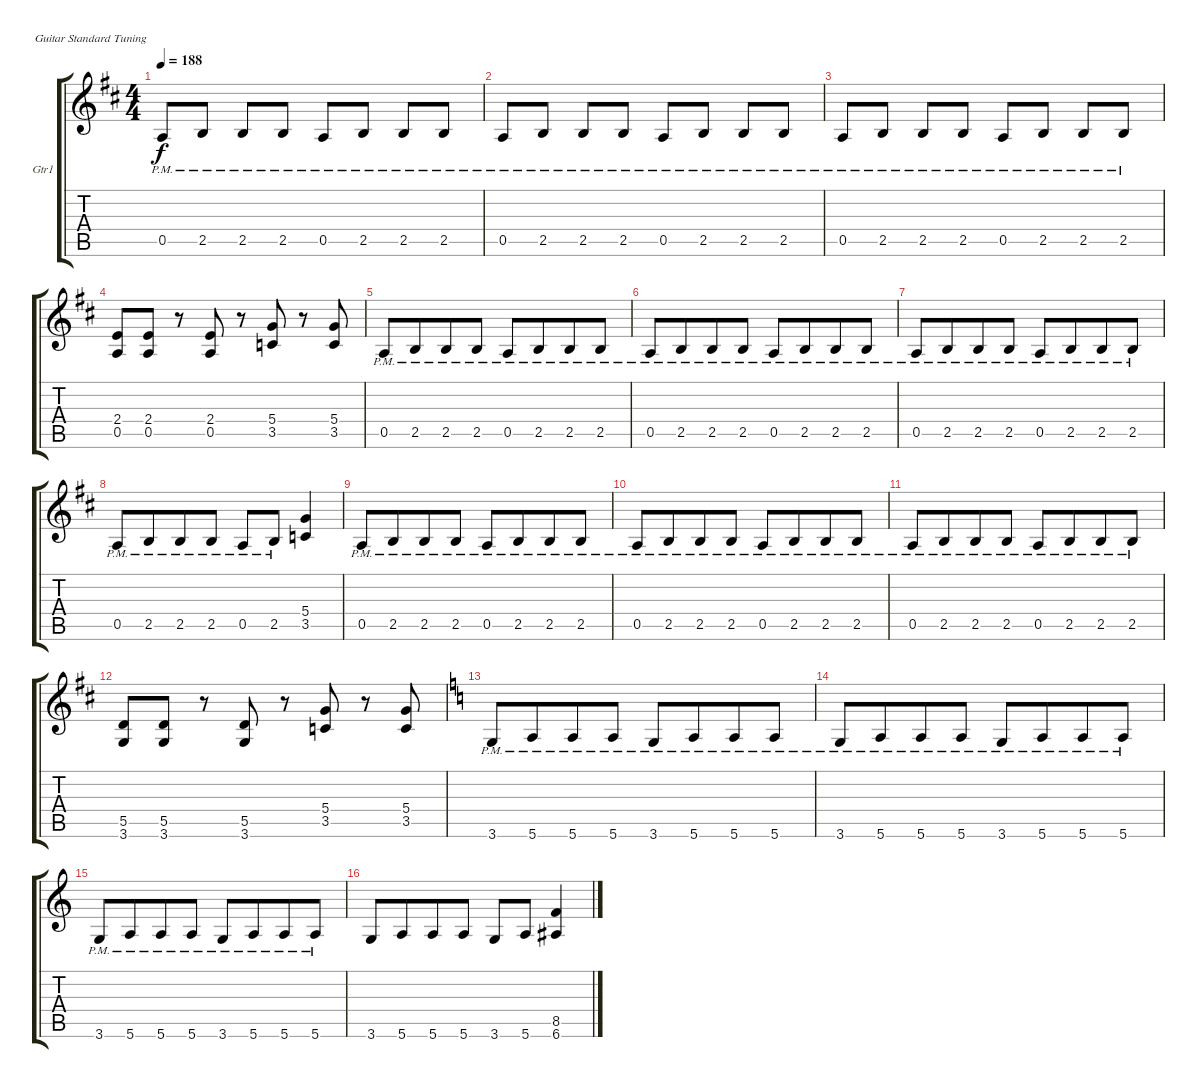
\defaultSystemsLayout 4
\bracketExtendMode groupsimilarinstruments
\firstSystemTrackNameOrientation horizontal
\otherSystemsTrackNameOrientation horizontal
\track ("James" "Gtr1") {instrument distortionguitar}
\staff {score tabs}
\tuning (E4 B3 G3 D3 A2 E2)
\ts (4 4)
\tempo 188
\clef g2
\ks bminor
0.5{pm}.8{dy f} 2.5{pm}.8 2.5{pm}.8 2.5{pm}.8 0.5{pm}.8 2.5{pm}.8 2.5{pm}.8 2.5{pm}.8 |
0.5{pm}.8 2.5{pm}.8 2.5{pm}.8 2.5{pm}.8 0.5{pm}.8 2.5{pm}.8 2.5{pm}.8 2.5{pm}.8 |
0.5{pm}.8 2.5{pm}.8 2.5{pm}.8 2.5{pm}.8 0.5{pm}.8 2.5{pm}.8 2.5{pm}.8 2.5{pm}.8 |
\beaming (8 2 2 2 2)
(0.5 2.4).8 (2.4 0.5).8 r.8 (0.5 2.4).8 r.8 (3.5 5.4).8 r.8 (5.4 3.5).8 |
\beaming (8 4 4)
0.5{pm}.8 2.5{pm}.8 2.5{pm}.8 2.5{pm}.8 0.5{pm}.8 2.5{pm}.8 2.5{pm}.8 2.5{pm}.8 |
0.5{pm}.8 2.5{pm}.8 2.5{pm}.8 2.5{pm}.8 0.5{pm}.8 2.5{pm}.8 2.5{pm}.8 2.5{pm}.8 |
0.5{pm}.8 2.5{pm}.8 2.5{pm}.8 2.5{pm}.8 0.5{pm}.8 2.5{pm}.8 2.5{pm}.8 2.5{pm}.8 |
0.5{pm}.8 2.5{pm}.8 2.5{pm}.8 2.5{pm}.8 0.5{pm}.8 2.5{pm}.8 (3.5 5.4).4 |
0.5{pm}.8 2.5{pm}.8 2.5{pm}.8 2.5{pm}.8 0.5{pm}.8 2.5{pm}.8 2.5{pm}.8 2.5{pm}.8 |
0.5{pm}.8 2.5{pm}.8 2.5{pm}.8 2.5{pm}.8 0.5{pm}.8 2.5{pm}.8 2.5{pm}.8 2.5{pm}.8 |
0.5{pm}.8 2.5{pm}.8 2.5{pm}.8 2.5{pm}.8 0.5{pm}.8 2.5{pm}.8 2.5{pm}.8 2.5{pm}.8 |
\beaming (8 2 2 2 2)
(3.6 5.5).8 (5.5 3.6).8 r.8 (3.6 5.5).8 r.8 (3.5 5.4).8 r.8 (5.4 3.5).8 |
\beaming (8 4 4)
\ks aminor
3.6{pm}.8 5.6{pm}.8 5.6{pm}.8 5.6{pm}.8 3.6{pm}.8 5.6{pm}.8 5.6{pm}.8 5.6{pm}.8 |
3.6{pm}.8 5.6{pm}.8 5.6{pm}.8 5.6{pm}.8 3.6{pm}.8 5.6{pm}.8 5.6{pm}.8 5.6{pm}.8 |
3.6{pm}.8 5.6{pm}.8 5.6{pm}.8 5.6{pm}.8 3.6{pm}.8 5.6{pm}.8 5.6{pm}.8 5.6{pm}.8 |
3.6.8 5.6.8 5.6.8 5.6.8 3.6.8 5.6.8 (6.6 8.5).4
